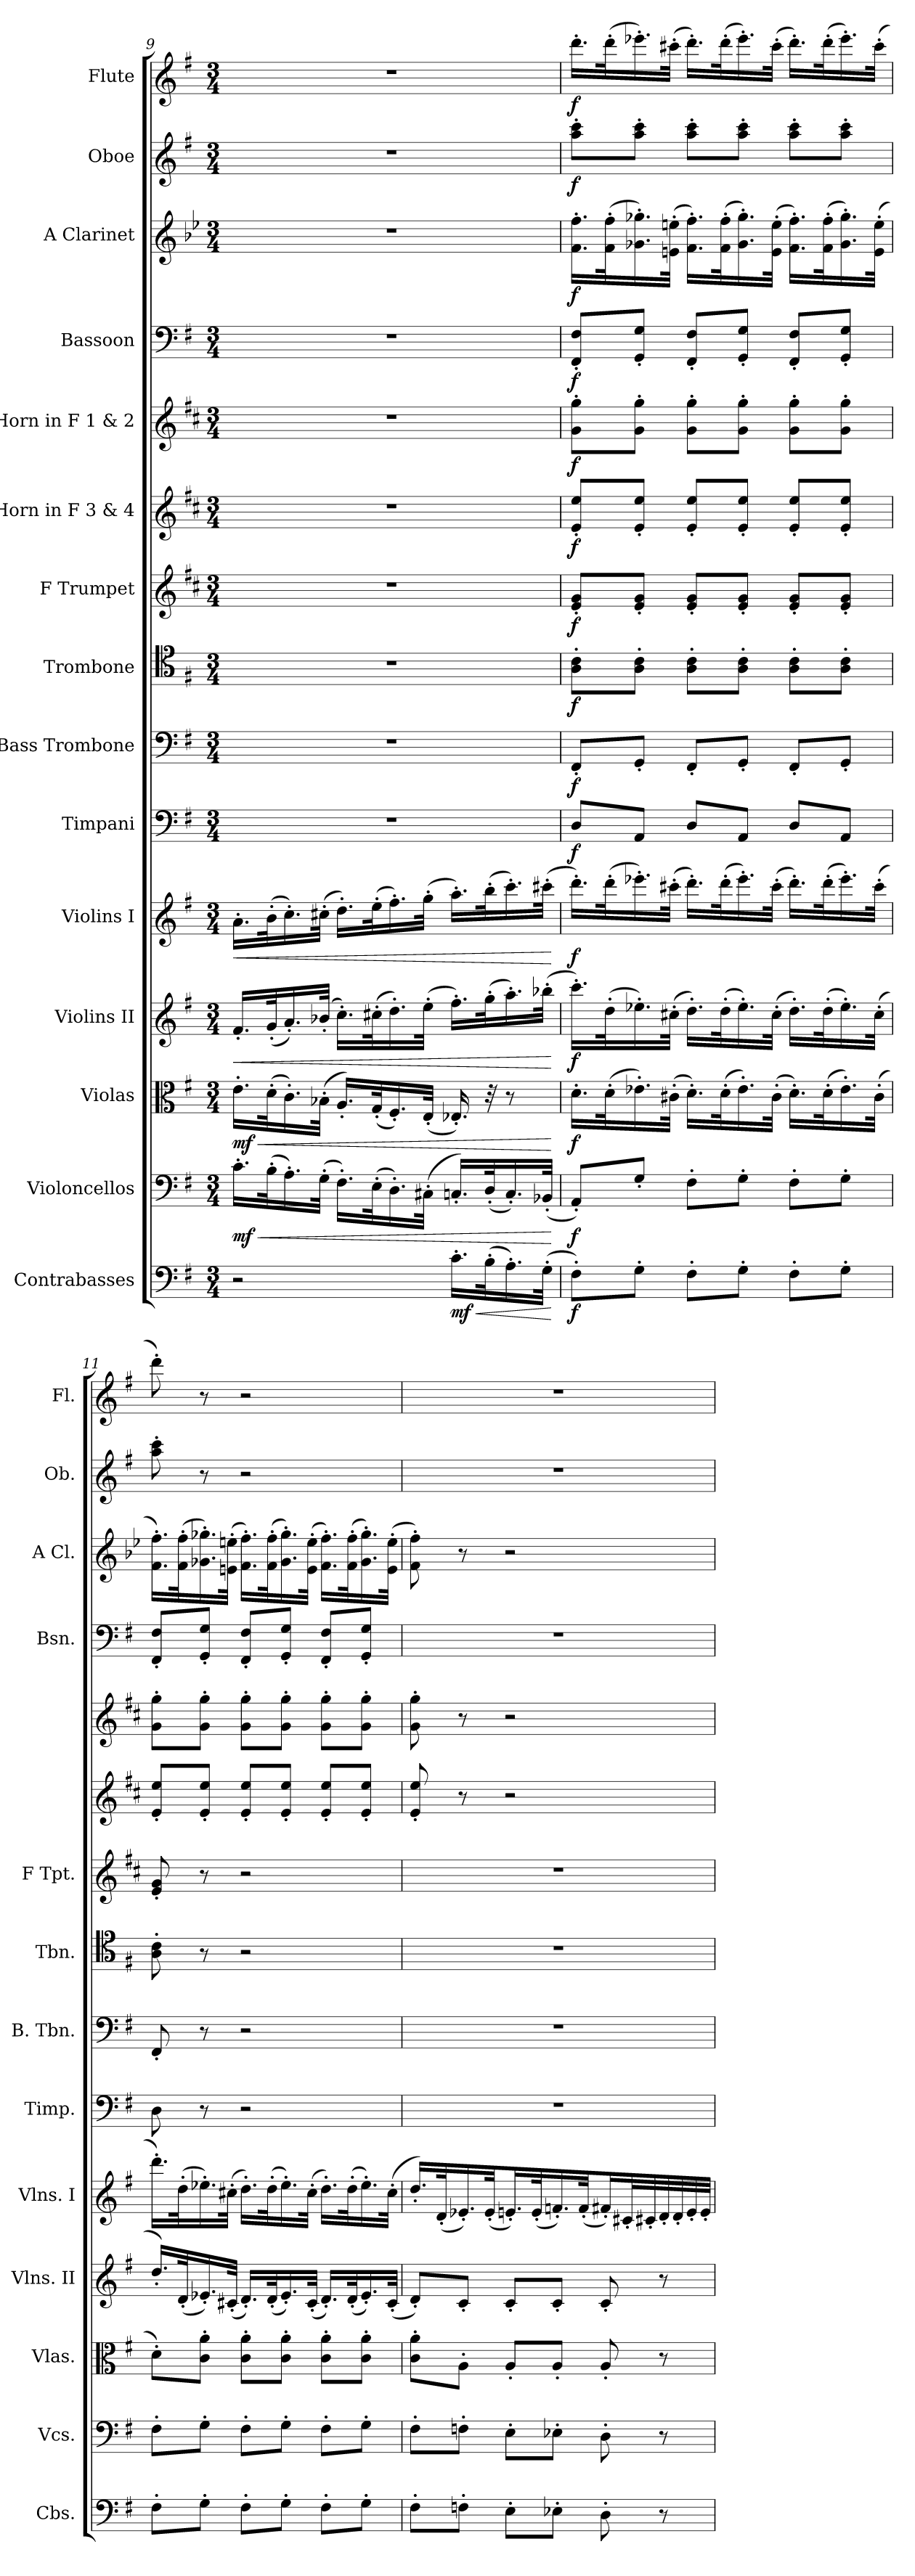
**kern	**dynam	**kern	**dynam	**kern	**dynam	**kern	**dynam	**kern	**dynam	**kern	**dynam	**kern	**dynam	**kern	**dynam	**kern	**dynam	**kern	**dynam	**kern	**dynam	**kern	**dynam	**kern	**dynam	**kern	**dynam	**kern	**dynam
*part15	*part15	*part14	*part14	*part13	*part13	*part12	*part12	*part11	*part11	*part10	*part10	*part9	*part9	*part8	*part8	*part7	*part7	*part6	*part6	*part5	*part5	*part4	*part4	*part3	*part3	*part2	*part2	*part1	*part1
*staff15	*staff15	*staff14	*staff14	*staff13	*staff13	*staff12	*staff12	*staff11	*staff11	*staff10	*staff10	*staff9	*staff9	*staff8	*staff8	*staff7	*staff7	*staff6	*staff6	*staff5	*staff5	*staff4	*staff4	*staff3	*staff3	*staff2	*staff2	*staff1	*staff1
*I"Contrabasses	*	*I"Violoncellos	*	*I"Violas	*	*I"Violins II	*	*I"Violins I	*	*I"Timpani	*	*I"Bass Trombone	*	*I"Trombone	*	*I"F Trumpet	*	*I"Horn in F 3 &amp; 4	*	*I"Horn in F 1 &amp; 2	*	*I"Bassoon	*	*I"A Clarinet	*	*I"Oboe	*	*I"Flute	*
*I'Cbs.	*	*I'Vcs.	*	*I'Vlas.	*	*I'Vlns. II	*	*I'Vlns. I	*	*I'Timp.	*	*I'B. Tbn.	*	*I'Tbn.	*	*I'F Tpt.	*	*	*	*	*	*I'Bsn.	*	*I'A Cl.	*	*I'Ob.	*	*I'Fl.	*
*clefF4	*	*clefF4	*	*clefC3	*	*clefG2	*	*clefG2	*	*clefF4	*	*clefF4	*	*clefC4	*	*clefG2	*	*clefG2	*	*clefG2	*	*clefF4	*	*clefG2	*	*clefG2	*	*clefG2	*
*ITrd7c12	*	*	*	*	*	*	*	*	*	*	*	*	*	*	*	*ITrd-3c-5	*	*ITrd4c7	*	*ITrd4c7	*	*	*	*ITrd2c3	*	*	*	*	*
*k[f#]	*	*k[f#]	*	*k[f#]	*	*k[f#]	*	*k[f#]	*	*k[f#]	*	*k[f#]	*	*k[f#]	*	*k[f#]	*	*k[f#]	*	*k[f#]	*	*k[f#]	*	*k[f#]	*	*k[f#]	*	*k[f#]	*
*M3/4	*	*M3/4	*	*M3/4	*	*M3/4	*	*M3/4	*	*M3/4	*	*M3/4	*	*M3/4	*	*M3/4	*	*M3/4	*	*M3/4	*	*M3/4	*	*M3/4	*	*M3/4	*	*M3/4	*
=9	=9	=9	=9	=9	=9	=9	=9	=9	=9	=9	=9	=9	=9	=9	=9	=9	=9	=9	=9	=9	=9	=9	=9	=9	=9	=9	=9	=9	=9
!	!	!	!LO:HP:b	!	!LO:HP:b	!	!LO:HP:b	!	!LO:HP:b	!	!	!	!	!	!	!	!	!	!	!	!	!	!	!	!	!	!	!	!
!	!	!	!LO:DY:n=1:b	!	!LO:DY:n=1:b	!	!	!	!	!	!	!	!	!	!	!	!	!	!	!	!	!	!	!	!	!	!	!	!
2r	.	16.c'\LL	< mf	16.e'\LL	< mf	16.f#'/LL	<	16.a'\LL	<	2.r	.	2.r	.	2.r	.	2.r	.	2.r	.	2.r	.	2.r	.	2.r	.	2.r	.	2.r	.
.	.	(>32B'\K	.	(>32d'\K	.	(<32g'/K	.	(>32b'\K	.	.	.	.	.	.	.	.	.	.	.	.	.	.	.	.	.	.	.	.	.
.	.	16.A'\)	.	16.c'\)	.	16.a'/)	.	16.cc'\)	.	.	.	.	.	.	.	.	.	.	.	.	.	.	.	.	.	.	.	.	.
.	.	(>32G'\JJk	.	(>32B-X'\JJk	.	(>32b-X'/JJk	.	(>32cc#X'\JJk	.	.	.	.	.	.	.	.	.	.	.	.	.	.	.	.	.	.	.	.	.
.	.	16.F#'\LL)	.	16.A'/LL)	.	16.cc'\LL)	.	16.dd'\LL)	.	.	.	.	.	.	.	.	.	.	.	.	.	.	.	.	.	.	.	.	.
.	.	(>32E'\K	.	(<32G'/K	.	(>32cc#X'\K	.	(>32ee'\K	.	.	.	.	.	.	.	.	.	.	.	.	.	.	.	.	.	.	.	.	.
.	.	16.D'\)	.	16.F#'/)	.	16.dd'\)	.	16.ff#'\)	.	.	.	.	.	.	.	.	.	.	.	.	.	.	.	.	.	.	.	.	.
.	.	(>32C#X'\JJk	.	(<32E'/JJk	.	(>32ee'\JJk	.	(>32gg'\JJk	.	.	.	.	.	.	.	.	.	.	.	.	.	.	.	.	.	.	.	.	.
!	!LO:HP:b	!	!	!	!	!	!	!	!	!	!	!	!	!	!	!	!	!	!	!	!	!	!	!	!	!	!	!	!
!	!LO:DY:n=1:b	!	!	!	!	!	!	!	!	!	!	!	!	!	!	!	!	!	!	!	!	!	!	!	!	!	!	!	!
16.C'\LL	< mf	16.Cn'/LL)	.	16.E-X'/)	.	16.ff#'\LL)	.	16.aa'\LL)	.	.	.	.	.	.	.	.	.	.	.	.	.	.	.	.	.	.	.	.	.
(>32BB'\K	.	(<32D'/K	.	32r	.	(>32gg'\K	.	(>32bb'\K	.	.	.	.	.	.	.	.	.	.	.	.	.	.	.	.	.	.	.	.	.
16.AA'\)	.	16.C'/)	.	8r	.	16.aa'\)	.	16.ccc'\)	.	.	.	.	.	.	.	.	.	.	.	.	.	.	.	.	.	.	.	.	.
(>32GG'\JJk	.	(<32BB-X'/JJk	.	.	.	(>32bb-X'\JJk	.	(>32ccc#X'\JJk	.	.	.	.	.	.	.	.	.	.	.	.	.	.	.	.	.	.	.	.	.
.	[	.	[	.	[	.	[	.	[	.	.	.	.	.	.	.	.	.	.	.	.	.	.	.	.	.	.	.	.
!!LO:PB:g=z
=10	=10	=10	=10	=10	=10	=10	=10	=10	=10	=10	=10	=10	=10	=10	=10	=10	=10	=10	=10	=10	=10	=10	=10	=10	=10	=10	=10	=10	=10
!	!LO:DY:b	!	!LO:DY:b	!	!LO:DY:b	!	!LO:DY:b	!	!LO:DY:b	!	!LO:DY:b	!	!LO:DY:b	!	!LO:DY:b	!	!LO:DY:b	!	!LO:DY:b	!	!LO:DY:b	!	!LO:DY:b	!	!LO:DY:b	!	!LO:DY:b	!	!LO:DY:b
8FF#'\L)	f	8AA'/L)	f	16.d'\LL	f	16.ccc'\LL)	f	16.ddd'\LL)	f	8D/L	f	8FF#'/L	f	8A\' 8c\'L	f	8a/' 8cc/'L	f	8A/' 8a/'L	f	8c\' 8cc\'L	f	8FF#/' 8F#/'L	f	16.d\' 16.dd\'LL	f	8aa\' 8ccc\'L	f	16.ddd'\LL	f
.	.	.	.	(>32d'\K	.	(>32dd'\K	.	(>32ddd'\K	.	.	.	.	.	.	.	.	.	.	.	.	.	.	.	(>32d\' 32dd\'K	.	.	.	(>32ddd'\K	.
8GG'\J	.	8G'/J	.	16.e-X'\)	.	16.ee-X'\)	.	16.eee-X'\)	.	8AA/J	.	8GG'/J	.	8A\' 8c\'J	.	8a/' 8cc/'J	.	8A/' 8a/'J	.	8c\' 8cc\'J	.	8GG/' 8G/'J	.	16.e-X\' 16.ee-X\')	.	8aa\' 8ccc\'J	.	16.eee-X'\)	.
.	.	.	.	(>32c#X'\JJk	.	(>32cc#X'\JJk	.	(>32ccc#X'\JJk	.	.	.	.	.	.	.	.	.	.	.	.	.	.	.	(>32c#X\' 32cc#X\'JJk	.	.	.	(>32ccc#X'\JJk	.
8FF#'\L	.	8F#'\L	.	16.d'\LL)	.	16.dd'\LL)	.	16.ddd'\LL)	.	8D/L	.	8FF#'/L	.	8A\' 8c\'L	.	8a/' 8cc/'L	.	8A/' 8a/'L	.	8c\' 8cc\'L	.	8FF#/' 8F#/'L	.	16.d\' 16.dd\'LL)	.	8aa\' 8ccc\'L	.	16.ddd'\LL)	.
.	.	.	.	(>32d'\K	.	(>32dd'\K	.	(>32ddd'\K	.	.	.	.	.	.	.	.	.	.	.	.	.	.	.	(>32d\' 32dd\'K	.	.	.	(>32ddd'\K	.
8GG'\J	.	8G'\J	.	16.e-'\)	.	16.ee-'\)	.	16.eee-'\)	.	8AA/J	.	8GG'/J	.	8A\' 8c\'J	.	8a/' 8cc/'J	.	8A/' 8a/'J	.	8c\' 8cc\'J	.	8GG/' 8G/'J	.	16.e-\' 16.ee-\')	.	8aa\' 8ccc\'J	.	16.eee-'\)	.
.	.	.	.	(>32c#'\JJk	.	(>32cc#'\JJk	.	(>32ccc#'\JJk	.	.	.	.	.	.	.	.	.	.	.	.	.	.	.	(>32c#\' 32cc#\'JJk	.	.	.	(>32ccc#'\JJk	.
8FF#'\L	.	8F#'\L	.	16.d'\LL)	.	16.dd'\LL)	.	16.ddd'\LL)	.	8D/L	.	8FF#'/L	.	8A\' 8c\'L	.	8a/' 8cc/'L	.	8A/' 8a/'L	.	8c\' 8cc\'L	.	8FF#/' 8F#/'L	.	16.d\' 16.dd\'LL)	.	8aa\' 8ccc\'L	.	16.ddd'\LL)	.
.	.	.	.	(>32d'\K	.	(>32dd'\K	.	(>32ddd'\K	.	.	.	.	.	.	.	.	.	.	.	.	.	.	.	(>32d\' 32dd\'K	.	.	.	(>32ddd'\K	.
8GG'\J	.	8G'\J	.	16.e-'\)	.	16.ee-'\)	.	16.eee-'\)	.	8AA/J	.	8GG'/J	.	8A\' 8c\'J	.	8a/' 8cc/'J	.	8A/' 8a/'J	.	8c\' 8cc\'J	.	8GG/' 8G/'J	.	16.e-\' 16.ee-\')	.	8aa\' 8ccc\'J	.	16.eee-'\)	.
.	.	.	.	(>32c#'\JJk	.	(>32cc#'\JJk	.	(>32ccc#'\JJk	.	.	.	.	.	.	.	.	.	.	.	.	.	.	.	(>32c#\' 32cc#\'JJk	.	.	.	(>32ccc#'\JJk	.
=11	=11	=11	=11	=11	=11	=11	=11	=11	=11	=11	=11	=11	=11	=11	=11	=11	=11	=11	=11	=11	=11	=11	=11	=11	=11	=11	=11	=11	=11
8FF#'\L	.	8F#'\L	.	8d'\L)	.	16.dd'/LL)	.	16.ddd'\LL)	.	8D\	.	8FF#'/	.	8A\' 8c\'	.	8a/' 8cc/'	.	8A/' 8a/'L	.	8c\' 8cc\'L	.	8FF#/' 8F#/'L	.	16.d\' 16.dd\'LL)	.	8aa\' 8ccc\'	.	8ddd'\)	.
.	.	.	.	.	.	(<32d'/K	.	(>32dd'\K	.	.	.	.	.	.	.	.	.	.	.	.	.	.	.	(>32d\' 32dd\'K	.	.	.	.	.
8GG'\J	.	8G'\J	.	8c\' 8a\'J	.	16.e-X'/)	.	16.ee-X'\)	.	8r	.	8r	.	8r	.	8r	.	8A/' 8a/'J	.	8c\' 8cc\'J	.	8GG/' 8G/'J	.	16.e-X\' 16.ee-X\')	.	8r	.	8r	.
.	.	.	.	.	.	(<32c#X'/JJk	.	(>32cc#X'\JJk	.	.	.	.	.	.	.	.	.	.	.	.	.	.	.	(>32c#X\' 32cc#X\'JJk	.	.	.	.	.
8FF#'\L	.	8F#'\L	.	8c\' 8a\'L	.	16.d'/LL)	.	16.dd'\LL)	.	2r	.	2r	.	2r	.	2r	.	8A/' 8a/'L	.	8c\' 8cc\'L	.	8FF#/' 8F#/'L	.	16.d\' 16.dd\'LL)	.	2r	.	2r	.
.	.	.	.	.	.	(<32d'/K	.	(>32dd'\K	.	.	.	.	.	.	.	.	.	.	.	.	.	.	.	(>32d\' 32dd\'K	.	.	.	.	.
8GG'\J	.	8G'\J	.	8c\' 8a\'J	.	16.e-'/)	.	16.ee-'\)	.	.	.	.	.	.	.	.	.	8A/' 8a/'J	.	8c\' 8cc\'J	.	8GG/' 8G/'J	.	16.e-\' 16.ee-\')	.	.	.	.	.
.	.	.	.	.	.	(<32c#'/JJk	.	(>32cc#'\JJk	.	.	.	.	.	.	.	.	.	.	.	.	.	.	.	(>32c#\' 32cc#\'JJk	.	.	.	.	.
8FF#'\L	.	8F#'\L	.	8c\' 8a\'L	.	16.d'/LL)	.	16.dd'\LL)	.	.	.	.	.	.	.	.	.	8A/' 8a/'L	.	8c\' 8cc\'L	.	8FF#/' 8F#/'L	.	16.d\' 16.dd\'LL)	.	.	.	.	.
.	.	.	.	.	.	(<32d'/K	.	(>32dd'\K	.	.	.	.	.	.	.	.	.	.	.	.	.	.	.	(>32d\' 32dd\'K	.	.	.	.	.
8GG'\J	.	8G'\J	.	8c\' 8a\'J	.	16.e-'/)	.	16.ee-'\)	.	.	.	.	.	.	.	.	.	8A/' 8a/'J	.	8c\' 8cc\'J	.	8GG/' 8G/'J	.	16.e-\' 16.ee-\')	.	.	.	.	.
.	.	.	.	.	.	(<32c#'/JJk	.	(>32cc#'\JJk	.	.	.	.	.	.	.	.	.	.	.	.	.	.	.	(>32c#\' 32cc#\'JJk	.	.	.	.	.
=12	=12	=12	=12	=12	=12	=12	=12	=12	=12	=12	=12	=12	=12	=12	=12	=12	=12	=12	=12	=12	=12	=12	=12	=12	=12	=12	=12	=12	=12
8FF#'\L	.	8F#'\L	.	8c\' 8a\'L	.	8d'/L)	.	16.dd'/LL)	.	2.r	.	2.r	.	2.r	.	2.r	.	8A/' 8a/'	.	8c\' 8cc\'	.	2.r	.	8d\' 8dd\')	.	2.r	.	2.r	.
.	.	.	.	.	.	.	.	(<32d'/K	.	.	.	.	.	.	.	.	.	.	.	.	.	.	.	.	.	.	.	.	.
8FFn'\J	.	8Fn'\J	.	8A'\J	.	8c'/J	.	16.e-X'/)	.	.	.	.	.	.	.	.	.	8r	.	8r	.	.	.	8r	.	.	.	.	.
.	.	.	.	.	.	.	.	(<32e-'/JJk	.	.	.	.	.	.	.	.	.	.	.	.	.	.	.	.	.	.	.	.	.
8EE'\L	.	8E'\L	.	8A'/L	.	8c'/L	.	16.en'/LL)	.	.	.	.	.	.	.	.	.	2r	.	2r	.	.	.	2r	.	.	.	.	.
.	.	.	.	.	.	.	.	(<32e'/K	.	.	.	.	.	.	.	.	.	.	.	.	.	.	.	.	.	.	.	.	.
8EE-X'\J	.	8E-X'\J	.	8A'/J	.	8c'/J	.	16.fn'/)	.	.	.	.	.	.	.	.	.	.	.	.	.	.	.	.	.	.	.	.	.
.	.	.	.	.	.	.	.	(<32f'/JJk	.	.	.	.	.	.	.	.	.	.	.	.	.	.	.	.	.	.	.	.	.
8DD'\	.	8D'\	.	8A'/	.	8c'/	.	16f#X'/LL)	.	.	.	.	.	.	.	.	.	.	.	.	.	.	.	.	.	.	.	.	.
*	*	*	*	*	*	*	*	*tremolo	*	*	*	*	*	*	*	*	*	*	*	*	*	*	*	*	*	*	*	*	*
.	.	.	.	.	.	.	.	32c#X'/	.	.	.	.	.	.	.	.	.	.	.	.	.	.	.	.	.	.	.	.	.
.	.	.	.	.	.	.	.	32c#X'/	.	.	.	.	.	.	.	.	.	.	.	.	.	.	.	.	.	.	.	.	.
8r	.	8r	.	8r	.	8r	.	32d'/	.	.	.	.	.	.	.	.	.	.	.	.	.	.	.	.	.	.	.	.	.
.	.	.	.	.	.	.	.	32d'/	.	.	.	.	.	.	.	.	.	.	.	.	.	.	.	.	.	.	.	.	.
.	.	.	.	.	.	.	.	32e'/	.	.	.	.	.	.	.	.	.	.	.	.	.	.	.	.	.	.	.	.	.
.	.	.	.	.	.	.	.	32e'/JJJ	.	.	.	.	.	.	.	.	.	.	.	.	.	.	.	.	.	.	.	.	.
*	*	*	*	*	*	*	*	*Xtremolo	*	*	*	*	*	*	*	*	*	*	*	*	*	*	*	*	*	*	*	*	*
=	=	=	=	=	=	=	=	=	=	=	=	=	=	=	=	=	=	=	=	=	=	=	=	=	=	=	=	=	=
*-	*-	*-	*-	*-	*-	*-	*-	*-	*-	*-	*-	*-	*-	*-	*-	*-	*-	*-	*-	*-	*-	*-	*-	*-	*-	*-	*-	*-	*-
